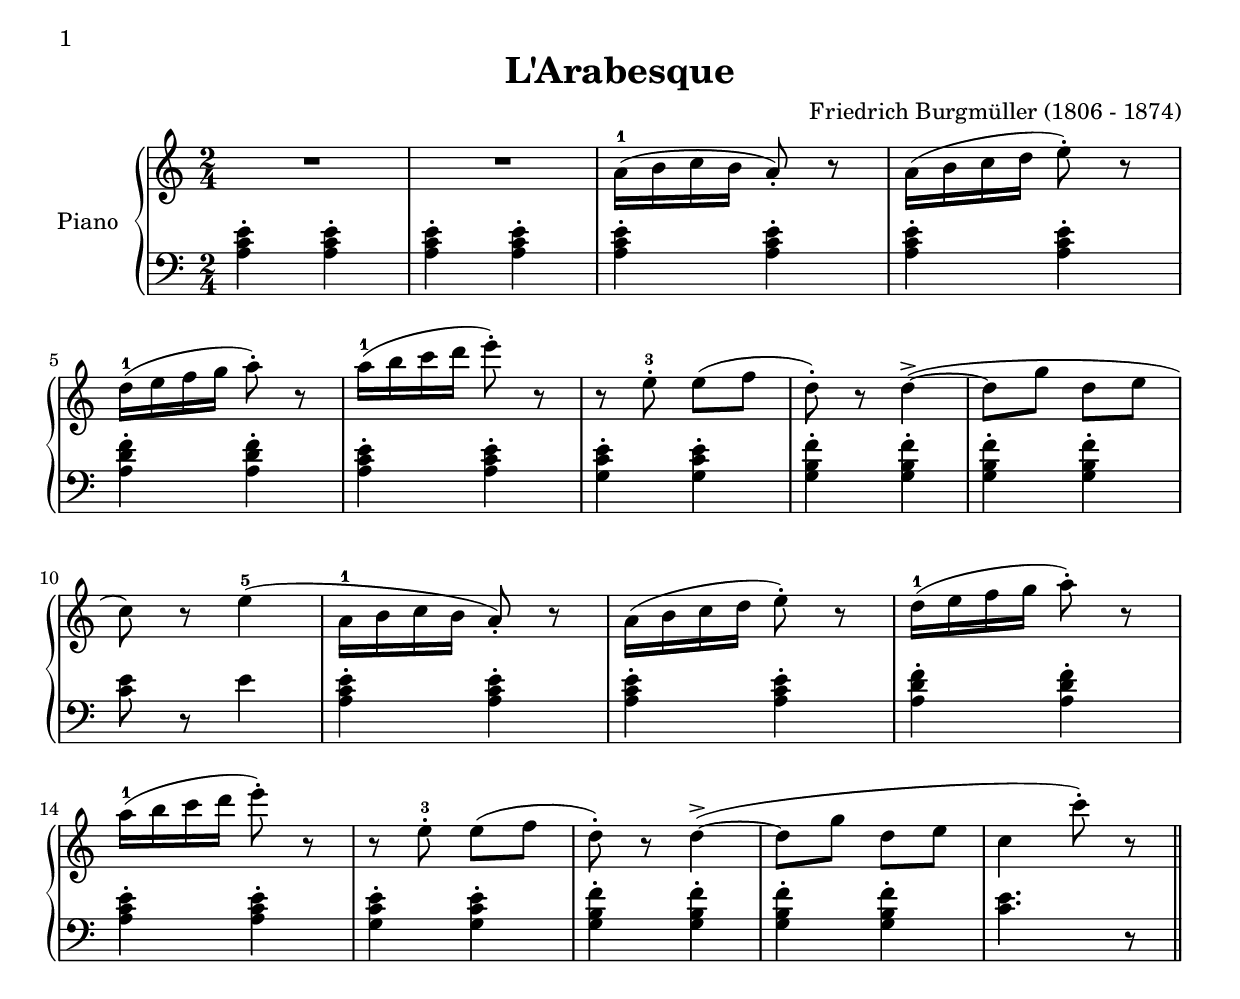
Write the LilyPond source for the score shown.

\version "2.20"

\header {
  title = 	"L'Arabesque"
  composer =	"Friedrich Burgmüller (1806 - 1874)"
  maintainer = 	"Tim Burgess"
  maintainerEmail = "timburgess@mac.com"
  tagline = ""
}

\paper {
    oddHeaderMarkup = \markup {
        \fill-line
        {
          \fromproperty #'page:page-number-string                   %% left
          \on-the-fly #not-first-page \fromproperty #'header:title  %% center
          " "                                                       %% right
         }
    }
    evenHeaderMarkup = \oddHeaderMarkup
}

global = {
  \key c \major
  \numericTimeSignature \time 2/4
  %\tempo 4 = 96
}

primaryone = \relative g' {
  a16-1( b16 c16 b16 a8-.) r8 |
}

primaryonenoslur = \relative g' {
  a16-1 b16 c16 b16 a8-.) r8 |
}

primarytwo = \relative g' {
  a16( b16 c16 d16 e8-.) r8 |
}

primarythree = \relative g'' {
  d16(-1 e16 f16 g16 a8-.) r8 |
}

primaryfour = \relative g'' {
  a16-1( b16 c16 d16 e8-.) r8 |
}

secondaryonetwo = \relative g'' {
  r8 e8-.-3 e8( f8 d8-.) r8 d4~(-> d8 g8 d8 e8 
}

secondarythree = \relative g' {
  c8) r8 e4(-5
}

aminor = \relative g { <a c e>4-. <a c e>4-. }
dminor = \relative g { <a d f>4-. <a d f>4-. }
cmajor = \relative g { <g c e>4-. <g c e>4-. }
gseven = \relative g { <g b f'>4-. <g b f'>4-. }

rh =  {
  \clef "treble"
  \relative g {
  R2*2
  \primaryone \primarytwo \break
  \primarythree \primaryfour
  \secondaryonetwo \break
  \secondarythree \primaryonenoslur \primarytwo \primarythree \break
  \primaryfour \secondaryonetwo c'4 c'8)-. r8

    \bar "||"
  }
}

lh =  {
  \clef "bass"
  \relative g {
  \aminor \aminor \aminor \aminor \dminor \aminor
  \cmajor \gseven \gseven
  <c e>8 r8 e4 |
  \aminor \aminor \dminor \aminor
  \cmajor \gseven \gseven <c e>4. r8
  }
}

\score {
   \context PianoStaff \with { instrumentName = "Piano" } << 
      \context Staff = "rh" <<
        \global
        \rh
      >>
      \context Staff = "lh" <<
        \global
        \lh
      >>
    >>
  \layout { }
  \midi { }
}

